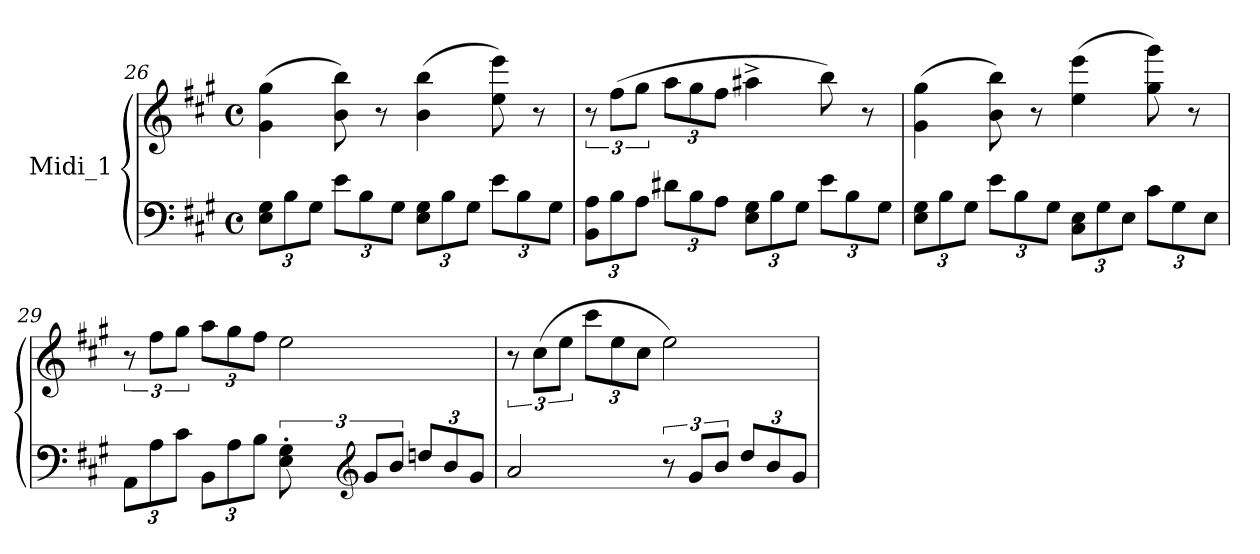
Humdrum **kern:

**kern	**kern
*part1	*part1
*staff2	*staff1
*I"Midi_1	*
!!LO:PB:g=z
*clefF4	*clefG2
*k[f#c#g#]	*k[f#c#g#]
*A:	*A:
*M4/4	*M4/4
*met(c)	*met(c)
*MM85	*MM85
*Xbrackettup	*
=26	=26
12E\ 12G#\L	(>4g#\ 4gg#\
12B\	.
12G#\J	.
12e\L	8b\ 8bb\)
12B\	.
.	8r
12G#\J	.
12E\ 12G#\L	(>4b\ 4bb\
12B\	.
12G#\J	.
12e\L	8ee\ 8eee\)
12B\	.
.	8r
12G#\J	.
=27	=27
12BB\ 12A\L	12r
12B\	(>12ff#\L
12A\J	12gg#\J
*	*Xbrackettup
12d#X\L	12aa\L
12B\	12gg#\
12A\J	12ff#\J
12E\ 12G#\L	4aa#X^\
12B\	.
12G#\J	.
12e\L	8bb\)
12B\	.
.	8r
12G#\J	.
=28	=28
12E\ 12G#\L	(>4g#\ 4gg#\
12B\	.
12G#\J	.
12e\L	8b\ 8bb\)
12B\	.
.	8r
12G#\J	.
12C#\ 12E\L	(>4ee\ 4eee\
12G#\	.
12E\J	.
12c#\L	8gg#\ 8ggg#\)
12G#\	.
.	8r
12E\J	.
!!LO:LB:g=z
=29	=29
*	*brackettup
12AA\L	12r
12A\	12ff#\L
12c#\J	12gg#\J
*	*Xbrackettup
12BB\L	12aa\L
12A\	12gg#\
12B\J	12ff#\J
*brackettup	*
12E\' 12G#\'	2ee\
*clefG2	*
12g#/L	.
12b/J	.
*Xbrackettup	*
12ddni/L	.
12b/	.
12g#/J	.
!!LO:LB:g=z
=30	=30
*	*brackettup
*	*MM85
2a/	12r
.	(>12cc#\L
.	12ee\J
*	*Xbrackettup
.	12ccc#\L
.	12ee\
.	12cc#\J
*brackettup	*
12r	2ee\)
12g#/L	.
12b/J	.
*Xbrackettup	*
12dd/L	.
12b/	.
12g#/J	.
=	=
*-	*-
